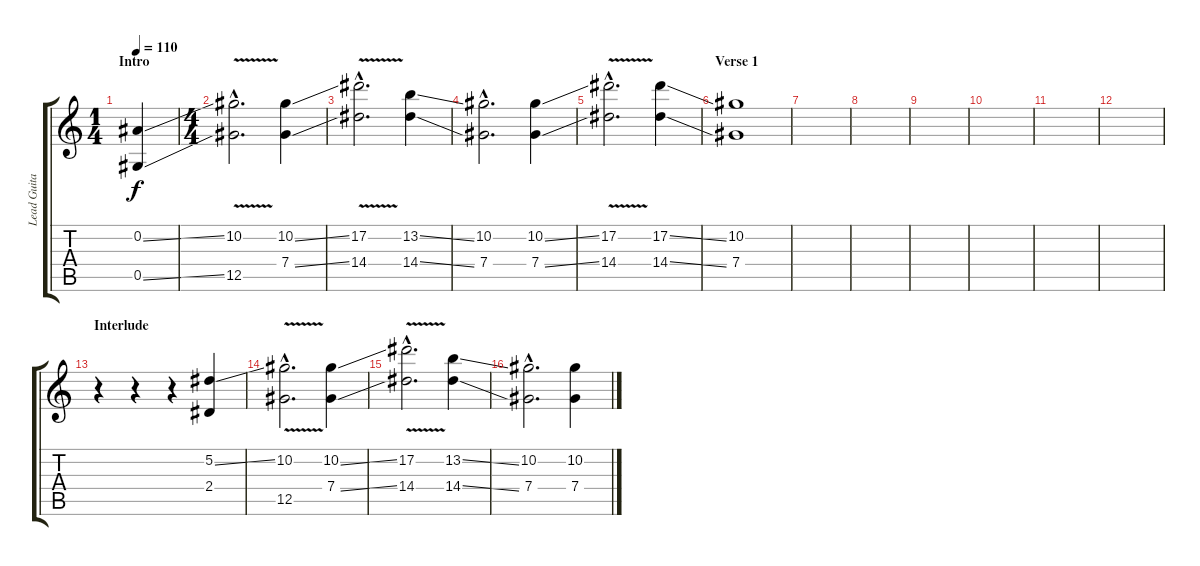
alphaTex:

\track ("Lead Guitar" "Lead Guita") {instrument overdrivenguitar}
\staff {score tabs}
\tuning (Eb4 Bb3 Gb3 Db3 Ab2 Eb2) {hide}
\ts (1 4)
\section ("" "Intro")
\tempo 110
\clef g2
\ks c
(0.2{ss} 0.5{ss}).4{dy f instrument overdrivenguitar} |
\ts (4 4)
(10.2{v hac} 12.5{v hac}).2{d} (10.2{ss} 7.4{ss}).4 |
(17.2{v hac} 14.4{v hac}).2{d} (13.2{ss} 14.4{ss}).4 |
(10.2{hac} 7.4{hac}).2{d} (10.2{ss} 7.4{ss}).4 |
(17.2{v hac} 14.4{v hac}).2{d} (17.2{ss} 14.4{ss}).4 |
\section ("" "Verse 1")
(10.2 7.4).1 |
|
|
|
|
|
|
\section ("" "Interlude")
r.4 r.4 r.4 (5.2{ss} 2.4).4 |
(10.2{v hac} 12.5{v hac}).2{d} (10.2{ss} 7.4{ss}).4 |
(17.2{v hac} 14.4{v hac}).2{d} (13.2{ss} 14.4{ss}).4 |
(10.2{hac} 7.4{hac}).2{d} (10.2{ss} 7.4{ss}).4
